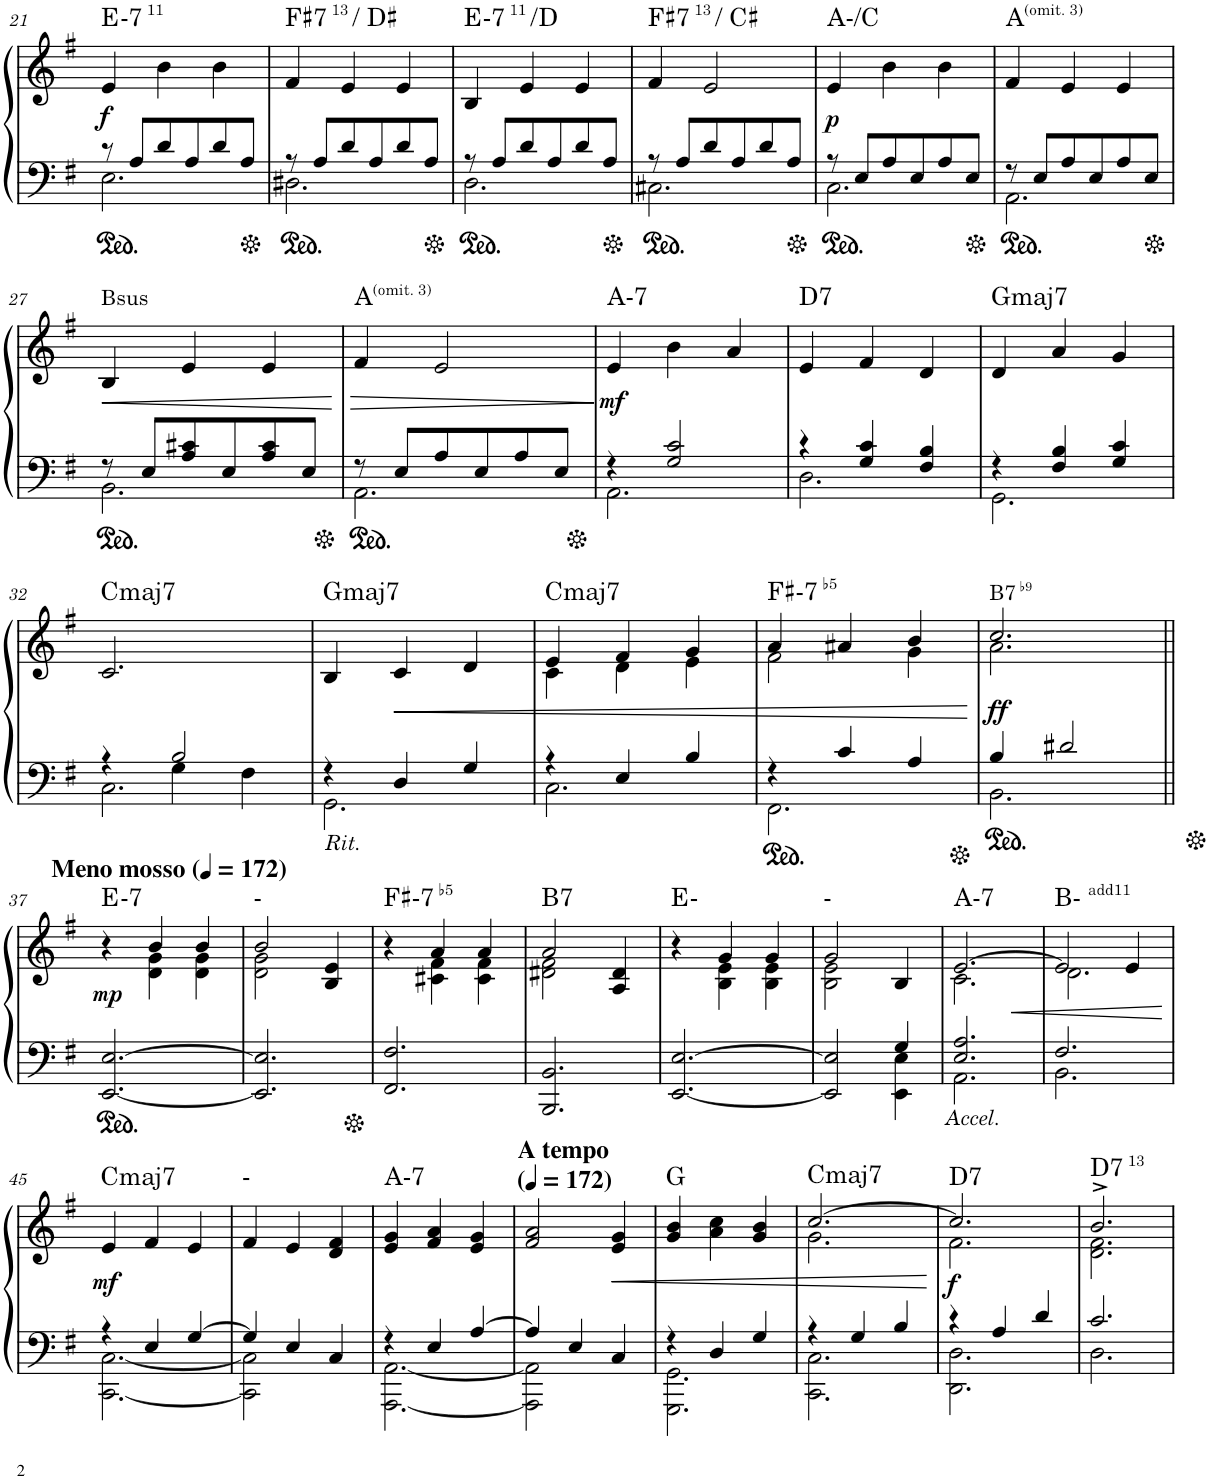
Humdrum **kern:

**kern	**kern	**dynam
*part1	*part1	*part1
*staff2	*staff1	*staff1/2
*I"Piano	*	*
*I'Pno.	*	*
!!LO:PB:g=z
*clefF4	*clefG2	*
*k[f#]	*k[f#]	*
*M3/4	*M3/4	*
=21	=21	=21
*^	*	*
!	!	!LO:TX:a:t=E-7	!
!	!	!LO:TX:a:t=11	!
!	!	!	!LO:DY:b
8r	2.E\	4e/	f
8A/L	.	.	.
8d/	.	4b\	.
8A/	.	.	.
8d/	.	4b\	.
8A/J	.	.	.
=22	=22	=22	=22
!	!	!LO:TX:a:t=F♯7	!
!	!	!LO:TX:a:t=13	!
!	!	!LO:TX:a:t=/ D♯	!
8r	2.D#X\	4f#/	.
8A/L	.	.	.
8d/	.	4e/	.
8A/	.	.	.
8d/	.	4e/	.
8A/J	.	.	.
=23	=23	=23	=23
!	!	!LO:TX:a:t=E-7	!
!	!	!LO:TX:a:t=11	!
!	!	!LO:TX:a:t=/D	!
8r	2.D\	4B/	.
8A/L	.	.	.
8d/	.	4e/	.
8A/	.	.	.
8d/	.	4e/	.
8A/J	.	.	.
=24	=24	=24	=24
!	!	!LO:TX:a:t=F♯7	!
!	!	!LO:TX:a:t=13	!
!	!	!LO:TX:a:t=/ C♯	!
8r	2.C#X\	4f#/	.
8A/L	.	.	.
8d/	.	2e/	.
8A/	.	.	.
8d/	.	.	.
8A/J	.	.	.
=25	=25	=25	=25
!	!	!LO:TX:a:t=A-/C	!
!	!	!	!LO:DY:b
8r	2.C\	4e/	p
8E/L	.	.	.
8A/	.	4b\	.
8E/	.	.	.
8A/	.	4b\	.
8E/J	.	.	.
=26	=26	=26	=26
!	!	!LO:TX:a:t=A	!
!	!	!LO:TX:a:t=(omit. 3)	!
8r	2.AA\	4f#/	.
8E/L	.	.	.
8A/	.	4e/	.
8E/	.	.	.
8A/	.	4e/	.
8E/J	.	.	.
!!LO:LB:g=z
=27	=27	=27	=27
!	!	!LO:TX:a:t=Bsus	!
!	!	!	!LO:HP:b
8r	2.BB\	4B/	<
8E/L	.	.	.
8A/ 8c#X/	.	4e/	.
8E/	.	.	.
8A/ 8c#/	.	4e/	.
8E/J	.	.	.
*v	*v	*	*
.	.	[
=28	=28	=28
*^	*	*
!	!	!LO:TX:a:t=A	!
!	!	!LO:TX:a:t=(omit. 3)	!
!	!	!	!LO:HP:b
8r	2.AA\	4f#/	>
8E/L	.	.	.
8A/	.	2e/	.
8E/	.	.	.
8A/	.	.	.
8E/J	.	.	.
*v	*v	*	*
.	.	]
=29	=29	=29
*^	*	*
!	!	!LO:TX:a:t=A-7	!
!	!	!	!LO:DY:b
4r	2.AA\	4e/	mf
2G/ 2c/	.	4b\	.
.	.	4a/	.
=30	=30	=30	=30
!	!	!LO:TX:a:t=D7	!
4r	2.D\	4e/	.
4G/ 4c/	.	4f#/	.
4F#/ 4B/	.	4d/	.
=31	=31	=31	=31
!	!	!LO:TX:a:t=Gmaj7	!
4r	2.GG\	4d/	.
4F#/ 4B/	.	4a/	.
4G/ 4c/	.	4g/	.
!!LO:LB:g=z
=32	=32	=32	=32
*	*^	*	*
!	!	!	!LO:TX:a:t=Cmaj7	!
4r	4ryy	2.C\	2.c/	.
2B/	4G\	.	.	.
.	4F#\	.	.	.
*	*v	*v	*	*
=33	=33	=33	=33
!	!	!LO:TX:a:t=Gmaj7	!
!LO:TX:b:i:t=Rit.	!	!	!
4r	2.GG\	4B/	.
!	!	!	!LO:HP:b
4D/	.	4c/	<
4G/	.	4d/	.
=34	=34	=34	=34
*	*	*^	*
!	!	!LO:TX:a:t=Cmaj7	!	!
4r	2.C\	4e/	4c\	.
4E/	.	4f#/	4d\	.
4B/	.	4g/	4e\	.
=35	=35	=35	=35	=35
!	!	!LO:TX:a:t=F♯-7	!	!
!	!	!LO:TX:a:t=♭5	!	!
4r	2.FF#\	4a/	2f#\	.
4c/	.	4a#X/	.	.
4A/	.	4b/	4g\	.
*v	*v	*	*	*
*	*v	*v	*
.	.	[
=36	=36	=36
*^	*^	*
!	!	!LO:TX:a:t=B7	!	!
!	!	!LO:TX:a:t=♭9	!	!
!	!	!	!	!LO:DY:b
4B/	2.BB\	2.cc/	2.a\	ff
2d#X/	.	.	.	.
*v	*v	*	*	*
!!LO:LB:g=z	!!
=37||	=37||	=37||	=37||
*	*MM172	*	*
!	!LO:TX:a:t=E-7	!	!
!	!LO:TX:a:B:t=Meno mosso	!	!
!	!	!	!LO:DY:b
[2.EE/ [2.E/	4r	4ryy	mp
.	4b/	4d\ 4g\	.
.	4b/	4d\ 4g\	.
=38	=38	=38	=38
!	!LO:TX:a:t=-	!	!
2.EE/] 2.E/]	2b/	2d\ 2g\	.
.	4B/ 4e/	4ryy	.
=39	=39	=39	=39
!	!LO:TX:a:t=F♯-7	!	!
!	!LO:TX:a:t=♭5	!	!
2.FF#/ 2.F#/	4r	4ryy	.
.	4a/	4c#X\ 4f#\	.
.	4a/	4c#\ 4f#\	.
=40	=40	=40	=40
!	!LO:TX:a:t=B7	!	!
2.BBB/ 2.BB/	2a/	2d#X\ 2f#\	.
.	4A/ 4d#/	4ryy	.
=41	=41	=41	=41
!	!LO:TX:a:t=E-	!	!
[2.EE/ [2.E/	4r	4ryy	.
.	4g/	4B\ 4e\	.
.	4g/	4B\ 4e\	.
=42	=42	=42	=42
*^	*	*	*
!	!	!LO:TX:a:t=-	!	!
2EE/] 2E/]	2ryy	2g/	2B\ 2e\	.
4G/	4EE\ 4E\	4B/	4ryy	.
=43	=43	=43	=43	=43
!	!	!LO:TX:a:t=A-7	!	!
!LO:TX:b:i:t=Accel.	!	!	!	!
!	!	!	!	!LO:HP:b
2.E/ 2.A/	2.AA\	[2.e/	2.c\	<
=44	=44	=44	=44	=44
!	!	!LO:TX:a:t=B-	!	!
!	!	!LO:TX:a:t=add11	!	!
2.F#/	2.BB\	2e/]	2.d\	.
.	.	4e/	.	.
*v	*v	*	*	*
*	*v	*v	*
.	.	[
!!LO:LB:g=z
=45	=45	=45
*^	*	*
!	!	!LO:TX:a:t=Cmaj7	!
!	!	!	!LO:DY:b
4r	[2.CC\ [2.C\	4e/	mf
4E/	.	4f#/	.
[4G/	.	4e/	.
=46	=46	=46	=46
!	!	!LO:TX:a:t=-	!
4G/]	2CC\] 2C\]	4f#/	.
4E/	.	4e/	.
4C/	4ryy	4d/ 4f#/	.
=47	=47	=47	=47
!	!	!LO:TX:a:t=A-7	!
4r	[2.AAA\ [2.AA\	4e/ 4g/	.
4E/	.	4f#/ 4a/	.
[4A/	.	4e/ 4g/	.
=48	=48	=48	=48
*	*	*MM172	*
!	!	!LO:TX:a:B:t=A tempo	!
!	!	!LO:TX:a:t=(	!
!	!	!LO:TX:a:B:t=)	!
4A/]	2AAA\] 2AA\]	2f#/ 2a/	.
4E/	.	.	.
!	!	!	!LO:HP:b
4C/	4ryy	4e/ 4g/	<
=49	=49	=49	=49
!	!	!LO:TX:a:t=G	!
4r	2.GGG\ 2.GG\	4g/ 4b/	.
4D/	.	4a\ 4cc\	.
4G/	.	4g/ 4b/	.
=50	=50	=50	=50
*	*	*^	*
!	!	!LO:TX:a:t=Cmaj7	!	!
4r	2.CC\ 2.C\	[2.cc/	2.g\	.
4G/	.	.	.	.
4B/	.	.	.	.
*v	*v	*	*	*
*	*v	*v	*
.	.	[
=51	=51	=51
*^	*^	*
!	!	!LO:TX:a:t=D7	!	!
!	!	!	!	!LO:DY:b
4r	2.DD\ 2.D\	2.cc/]	2.f#\	f
4A/	.	.	.	.
4d/	.	.	.	.
=52	=52	=52	=52	=52
!	!	!LO:TX:a:t=D7	!	!
!	!	!LO:TX:a:t=13	!	!
2.c/	2.D\	2.b^/	2.d\ 2.f#\	.
*v	*v	*	*	*
*	*v	*v	*
=	=	=
*-	*-	*-
